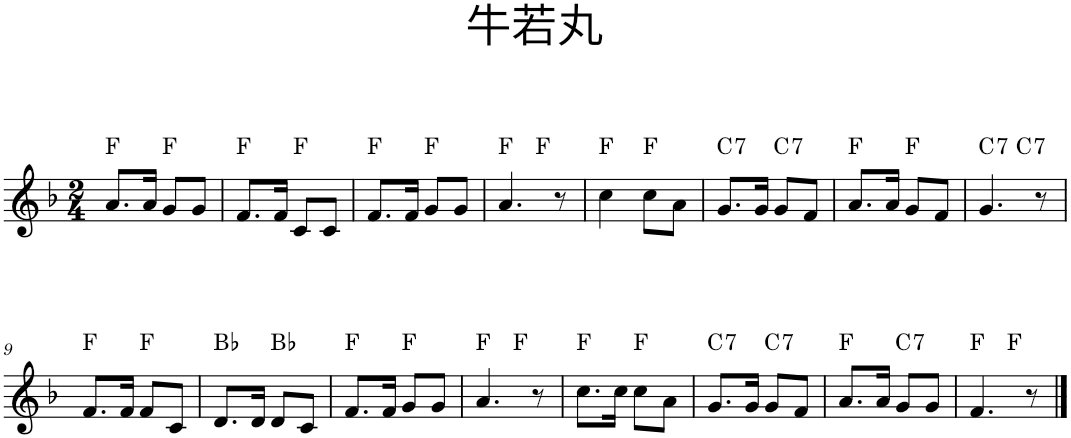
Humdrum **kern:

**kern	**harte
*part1	*part1
*staff1	*
*I"Piano	*
*I'Pno.	*
*clefG2	*
*k[b-]	*
*M2/4	*
=1	=1
8.a/L	F:maj
16a/Jk	.
8g/L	F:maj
8g/J	.
=2	=2
8.f/L	F:maj
16f/Jk	.
8c/L	F:maj
8c/J	.
=3	=3
8.f/L	F:maj
16f/Jk	.
8g/L	F:maj
8g/J	.
=4	=4
*^	*
4.a/	4ryy	F:maj
.	4ryy	F:maj
8r	.	.
*v	*v	*
=5	=5
4cc\	F:maj
8cc\L	F:maj
8a\J	.
=6	=6
!	!LO:H:kt=7
8.g/L	C:7
16g/Jk	.
!	!LO:H:kt=7
8g/L	C:7
8f/J	.
=7	=7
8.a/L	F:maj
16a/Jk	.
8g/L	F:maj
8f/J	.
=8	=8
!	!LO:H:kt=7
*^	*
4.g/	4ryy	C:7
!	!	!LO:H:kt=7
.	4ryy	C:7
8r	.	.
*v	*v	*
!!LO:LB:g=z
=9	=9
8.f/L	F:maj
16f/Jk	.
8f/L	F:maj
8c/J	.
=10	=10
8.d/L	Bb:maj
16d/Jk	.
8d/L	Bb:maj
8c/J	.
=11	=11
8.f/L	F:maj
16f/Jk	.
8g/L	F:maj
8g/J	.
=12	=12
*^	*
4.a/	4ryy	F:maj
.	4ryy	F:maj
8r	.	.
*v	*v	*
=13	=13
8.cc\L	F:maj
16cc\Jk	.
8cc\L	F:maj
8a\J	.
=14	=14
!	!LO:H:kt=7
8.g/L	C:7
16g/Jk	.
!	!LO:H:kt=7
8g/L	C:7
8f/J	.
=15	=15
8.a/L	F:maj
16a/Jk	.
!	!LO:H:kt=7
8g/L	C:7
8g/J	.
=16	=16
*^	*
4.f/	4ryy	F:maj
.	4ryy	F:maj
8r	.	.
*v	*v	*
==	==
*-	*-
